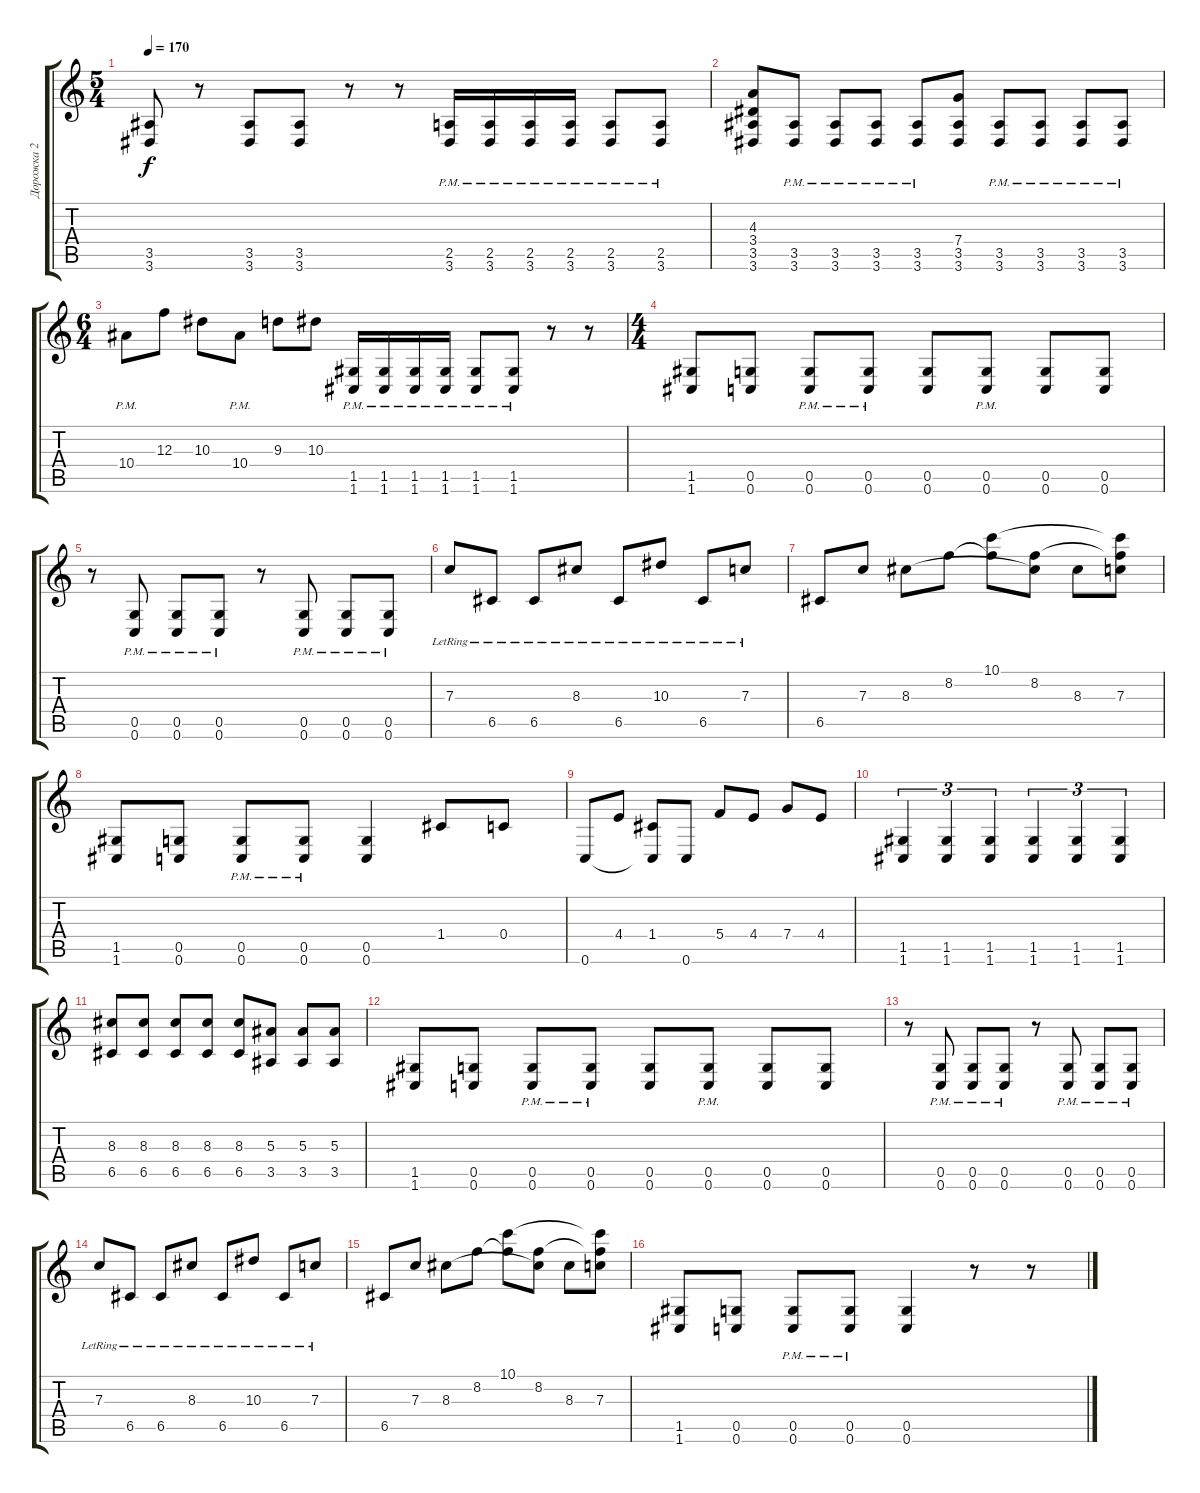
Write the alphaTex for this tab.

\track ("Дорожка 2" "Дорожка 2") {instrument distortionguitar}
\staff {score tabs}
\tuning (D4 A3 F3 C3 G2 C2) {hide}
\ts (5 4)
\tempo 170
\clef g2
\ks c
(3.5 3.6).8{dy f} r.8 (3.5 3.6).8 (3.5 3.6).8 r.8 r.8 (2.5{pm} 3.6{pm}).16 (2.5{pm} 3.6{pm}).16 (2.5{pm} 3.6{pm}).16 (2.5{pm} 3.6{pm}).16 (2.5{pm} 3.6{pm}).8 (2.5{pm} 3.6{pm}).8 |
(4.3 3.4 3.5 3.6).8 (3.5{pm} 3.6{pm}).8 (3.5{pm} 3.6{pm}).8 (3.5{pm} 3.6{pm}).8 (3.5{pm} 3.6{pm}).8 (7.4 3.5 3.6).8 (3.5{pm} 3.6{pm}).8 (3.5{pm} 3.6{pm}).8 (3.5{pm} 3.6{pm}).8 (3.5{pm} 3.6{pm}).8 |
\ts (6 4)
10.4{pm}.8 12.3.8 10.3.8 10.4{pm}.8 9.3.8 10.3.8 (1.5 1.6{pm}).16 (1.5{pm} 1.6{pm}).16 (1.5{pm} 1.6{pm}).16 (1.5{pm} 1.6{pm}).16 (1.5{pm} 1.6{pm}).8 (1.5{pm} 1.6{pm}).8 r.8 r.8 |
\ts (4 4)
(1.5 1.6).8 (0.5 0.6).8 (0.5{pm} 0.6{pm}).8 (0.5{pm} 0.6{pm}).8 (0.5 0.6).8 (0.5{pm} 0.6{pm}).8 (0.5 0.6).8 (0.5 0.6).8 |
r.8 (0.5{pm} 0.6{pm}).8 (0.5{pm} 0.6{pm}).8 (0.5{pm} 0.6{pm}).8 r.8 (0.5{pm} 0.6{pm}).8 (0.5{pm} 0.6{pm}).8 (0.5{pm} 0.6{pm}).8 |
7.3{lr}.8 6.5{lr}.8 6.5{lr}.8 8.3{lr}.8 6.5{lr}.8 10.3{lr}.8 6.5{lr}.8 7.3{lr}.8 |
6.5.8 7.3.8 8.3.8 8.2.8 (10.1 8.2{t}).8 (8.2 8.3{t}).8 8.3.8 (10.1{t} 8.2{t} 7.3).8 |
(1.5 1.6).8 (0.5 0.6).8 (0.5{pm} 0.6{pm}).8 (0.5{pm} 0.6{pm}).8 (0.5 0.6).4 1.4.8 0.4.8 |
0.6.8 4.4.8 (1.4 0.6{t}).8 0.6.8 5.4.8 4.4.8 7.4.8 4.4.8 |
(1.5 1.6).4{tu (3 2)} (1.5 1.6).4{tu (3 2)} (1.5 1.6).4{tu (3 2)} (1.5 1.6).4{tu (3 2)} (1.5 1.6).4{tu (3 2)} (1.5 1.6).4{tu (3 2)} |
(8.3 6.5).8 (8.3 6.5).8 (8.3 6.5).8 (8.3 6.5).8 (8.3 6.5).8 (5.3 3.5).8 (5.3 3.5).8 (5.3 3.5).8 |
(1.5 1.6).8 (0.5 0.6).8 (0.5{pm} 0.6{pm}).8 (0.5{pm} 0.6{pm}).8 (0.5 0.6).8 (0.5{pm} 0.6{pm}).8 (0.5 0.6).8 (0.5 0.6).8 |
r.8 (0.5{pm} 0.6{pm}).8 (0.5{pm} 0.6{pm}).8 (0.5{pm} 0.6{pm}).8 r.8 (0.5{pm} 0.6{pm}).8 (0.5{pm} 0.6{pm}).8 (0.5{pm} 0.6{pm}).8 |
7.3{lr}.8 6.5{lr}.8 6.5{lr}.8 8.3{lr}.8 6.5{lr}.8 10.3{lr}.8 6.5{lr}.8 7.3{lr}.8 |
6.5.8 7.3.8 8.3.8 8.2.8 (10.1 8.2{t}).8 (8.2 8.3{t}).8 8.3.8 (10.1{t} 8.2{t} 7.3).8 |
(1.5 1.6).8 (0.5 0.6).8 (0.5{pm} 0.6{pm}).8 (0.5{pm} 0.6{pm}).8 (0.5 0.6).4 r.8 r.8
